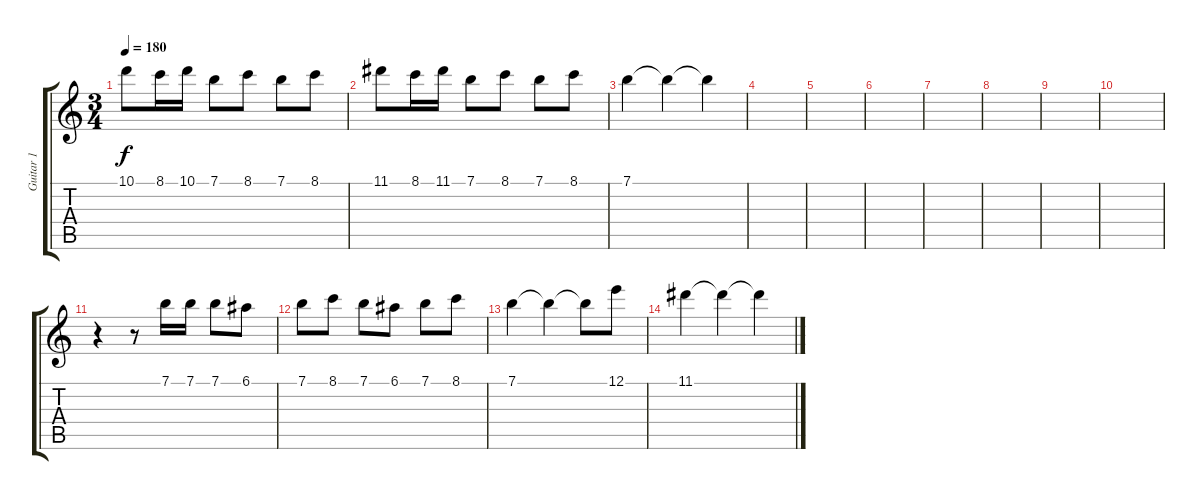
\track ("Guitar 1" "Guitar 1") {instrument acousticguitarnylon}
\staff {score tabs}
\tuning (E4 B3 G3 D3 A2 E2) {hide}
\ts (3 4)
\tempo 180
\clef g2
\ks c
10.1.8{dy f} 8.1.16 10.1.16 7.1.8 8.1.8 7.1.8 8.1.8 |
11.1.8 8.1.16 11.1.16 7.1.8 8.1.8 7.1.8 8.1.8 |
7.1.4 7.1{t}.4 7.1{t}.4 |
|
|
|
|
|
|
|
r.4 r.8 7.1.16 7.1.16 7.1.8 6.1.8 |
7.1.8 8.1.8 7.1.8 6.1.8 7.1.8 8.1.8 |
7.1.4 7.1{t}.4 7.1{t}.8 12.1.8 |
11.1.4 11.1{t}.4 11.1{t}.4
